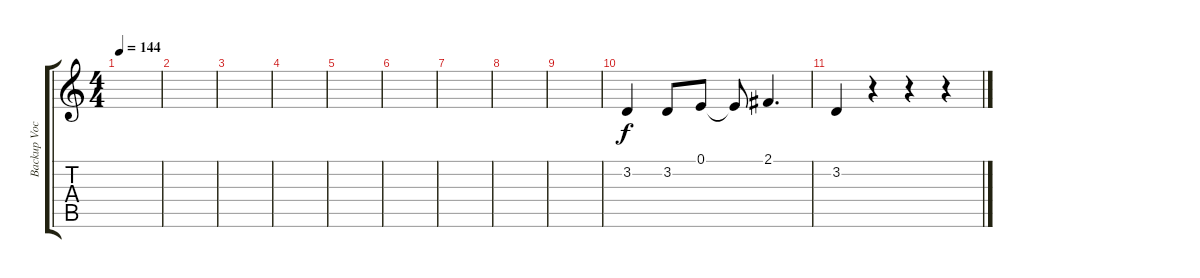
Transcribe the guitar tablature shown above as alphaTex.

\track ("Backup Vocals" "Backup Voc") {instrument altosax}
\staff {score tabs}
\tuning (E4 B3 G3 D3 A2 E2) {hide}
\ts (4 4)
\tempo 144
\clef g2
\ks c
|
|
|
|
|
|
|
|
|
3.2.4 3.2.8 0.1.8 0.1{t}.8 2.1.4{d} |
3.2.4 r.4 r.4 r.4
